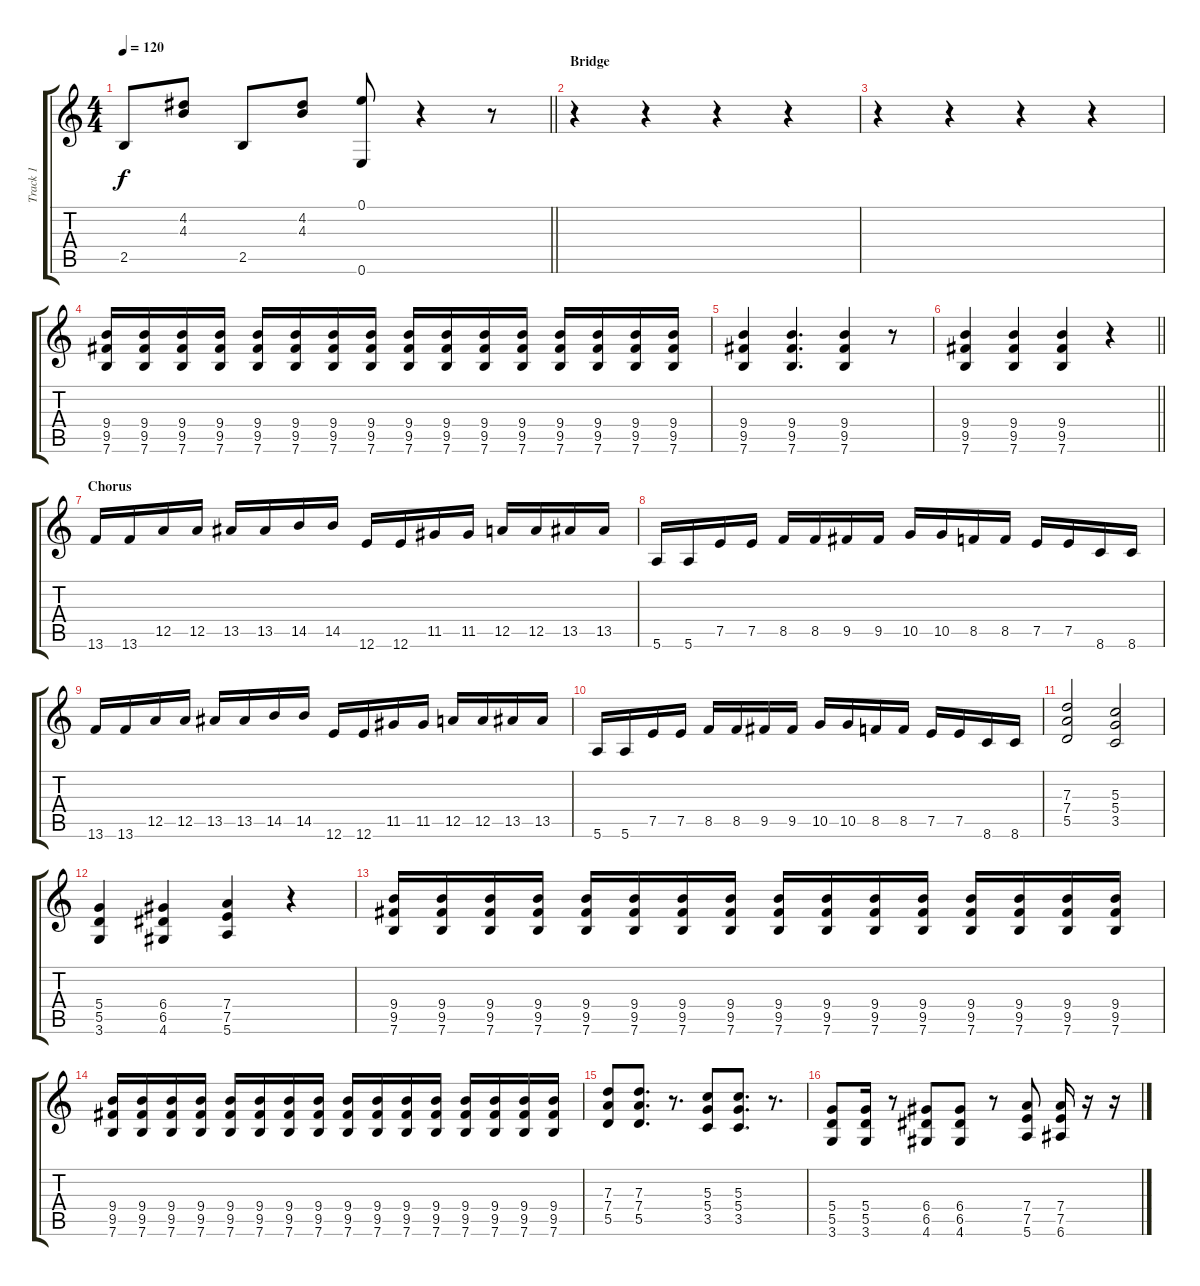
\track ("Track 1" "Track 1") {solo instrument acousticguitarnylon}
\staff {score tabs}
\tuning (E4 B3 G3 D3 A2 E2) {hide}
\ts (4 4)
\tempo 120
\clef g2
\barLineRight lightlight
\ks c
2.5.8{dy f} (4.2 4.3).8 2.5.8 (4.2 4.3).8 (0.1 0.6).8 r.4 r.8 |
\section ("" "Bridge")
r.4 r.4 r.4 r.4 |
r.4 r.4 r.4 r.4 |
(9.4 9.5 7.6).16 (9.4 9.5 7.6).16 (9.4 9.5 7.6).16 (9.4 9.5 7.6).16 (9.4 9.5 7.6).16 (9.4 9.5 7.6).16 (9.4 9.5 7.6).16 (9.4 9.5 7.6).16 (9.4 9.5 7.6).16 (9.4 9.5 7.6).16 (9.4 9.5 7.6).16 (9.4 9.5 7.6).16 (9.4 9.5 7.6).16 (9.4 9.5 7.6).16 (9.4 9.5 7.6).16 (9.4 9.5 7.6).16 |
(9.4 9.5 7.6).4 (9.4 9.5 7.6).4{d} (9.4 9.5 7.6).4 r.8 |
\barLineRight lightlight
(9.4 9.5 7.6).4 (9.4 9.5 7.6).4 (9.4 9.5 7.6).4 r.4 |
\section ("" "Chorus")
13.6.16 13.6.16 12.5.16 12.5.16 13.5.16 13.5.16 14.5.16 14.5.16 12.6.16 12.6.16 11.5.16 11.5.16 12.5.16 12.5.16 13.5.16 13.5.16 |
5.6.16 5.6.16 7.5.16 7.5.16 8.5.16 8.5.16 9.5.16 9.5.16 10.5.16 10.5.16 8.5.16 8.5.16 7.5.16 7.5.16 8.6.16 8.6.16 |
13.6.16 13.6.16 12.5.16 12.5.16 13.5.16 13.5.16 14.5.16 14.5.16 12.6.16 12.6.16 11.5.16 11.5.16 12.5.16 12.5.16 13.5.16 13.5.16 |
5.6.16 5.6.16 7.5.16 7.5.16 8.5.16 8.5.16 9.5.16 9.5.16 10.5.16 10.5.16 8.5.16 8.5.16 7.5.16 7.5.16 8.6.16 8.6.16 |
(7.3 7.4 5.5).2 (5.3 5.4 3.5).2 |
(5.4 5.5 3.6).4 (6.4 6.5 4.6).4 (7.4 7.5 5.6).4 r.4 |
(9.4 9.5 7.6).16 (9.4 9.5 7.6).16 (9.4 9.5 7.6).16 (9.4 9.5 7.6).16 (9.4 9.5 7.6).16 (9.4 9.5 7.6).16 (9.4 9.5 7.6).16 (9.4 9.5 7.6).16 (9.4 9.5 7.6).16 (9.4 9.5 7.6).16 (9.4 9.5 7.6).16 (9.4 9.5 7.6).16 (9.4 9.5 7.6).16 (9.4 9.5 7.6).16 (9.4 9.5 7.6).16 (9.4 9.5 7.6).16 |
(9.4 9.5 7.6).16 (9.4 9.5 7.6).16 (9.4 9.5 7.6).16 (9.4 9.5 7.6).16 (9.4 9.5 7.6).16 (9.4 9.5 7.6).16 (9.4 9.5 7.6).16 (9.4 9.5 7.6).16 (9.4 9.5 7.6).16 (9.4 9.5 7.6).16 (9.4 9.5 7.6).16 (9.4 9.5 7.6).16 (9.4 9.5 7.6).16 (9.4 9.5 7.6).16 (9.4 9.5 7.6).16 (9.4 9.5 7.6).16 |
(7.3 7.4 5.5).8 (7.3 7.4 5.5).8{d} r.8{d} (5.3 5.4 3.5).8 (5.3 5.4 3.5).8{d} r.8{d} |
(5.4 5.5 3.6).8 (5.4 5.5 3.6).16 r.8 (6.4 6.5 4.6).8 (6.4 6.5 4.6).8 r.8 (7.4 7.5 5.6).8 (7.4 7.5 6.6).16 r.16 r.16
